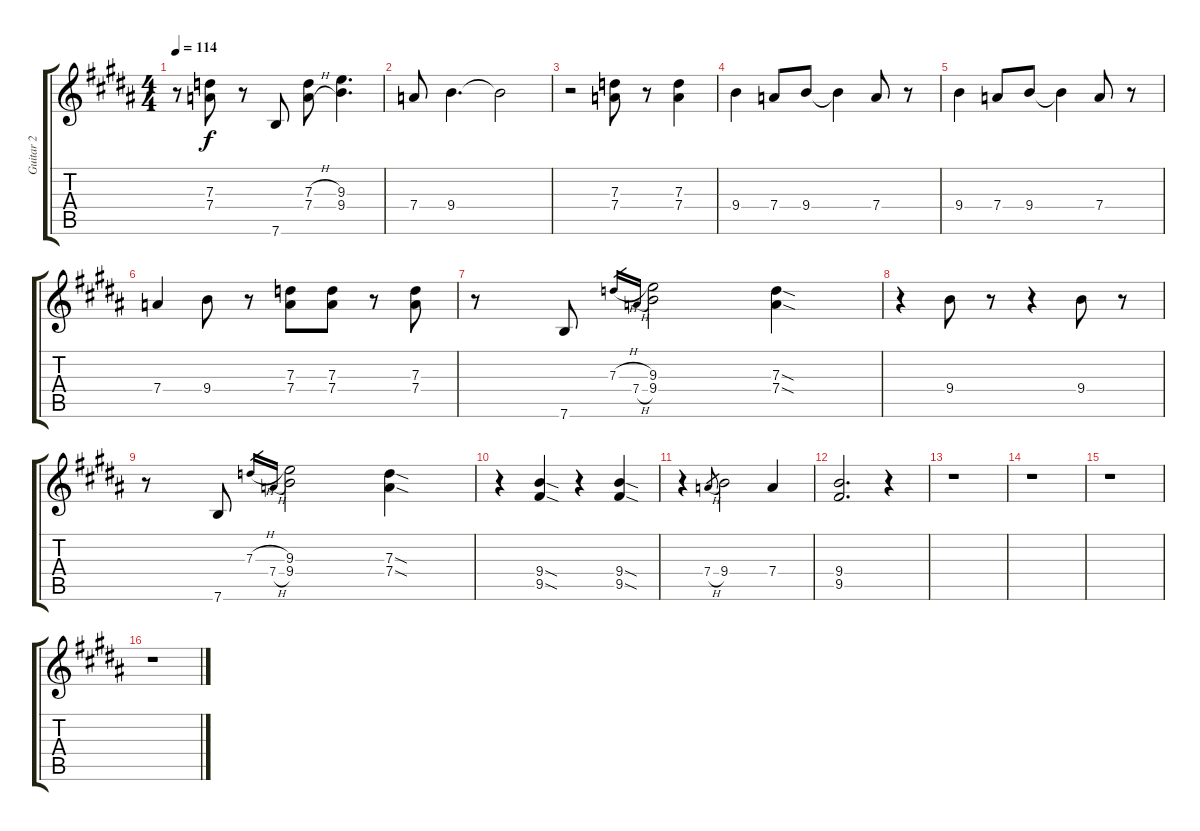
\track ("Guitar 2" "Guitar 2") {instrument distortionguitar}
\staff {score tabs}
\tuning (E4 B3 G3 D3 A2 E2) {hide}
\ts (4 4)
\tempo 114
\clef g2
\ks g#minor
r.8{dy f} (7.3 7.4).8 r.8 7.6.8 (7.3{h} 7.4{h}).8 (9.3 9.4).4{d} |
7.4.8 9.4.4{d} 9.4{t}.2 |
\ks b
r.2 (7.3 7.4).8 r.8 (7.3 7.4).4 |
\ks g#minor
9.4.4 7.4.8 9.4.8 9.4{t}.4 7.4.8 r.8 |
9.4.4 7.4.8 9.4.8 9.4{t}.4 7.4.8 r.8 |
7.4.4 9.4.8 r.8 (7.3 7.4).8 (7.3 7.4).8 r.8 (7.3 7.4).8 |
\ks b
r.8 7.6.8 7.3{h}.16{gr} 7.4{h}.16{gr} (9.3 9.4).2 (7.3{sod} 7.4{sod}).4 |
\ks g#minor
r.4 9.4.8 r.8 r.4 9.4.8 r.8 |
r.8 7.6.8 7.3{h}.16{gr} 7.4{h}.16{gr} (9.3 9.4).2 (7.3{sod} 7.4{sod}).4 |
r.4 (9.4{sod} 9.5{sod}).4 r.4 (9.4{sod} 9.5{sod}).4 |
\ks b
r.4 7.4{h}.8{gr} 9.4.2 7.4.4 |
\ks g#minor
(9.4 9.5).2{d} r.4 |
r.1 |
r.1 |
\ks b
r.1 |
\ks g#minor
r.1
